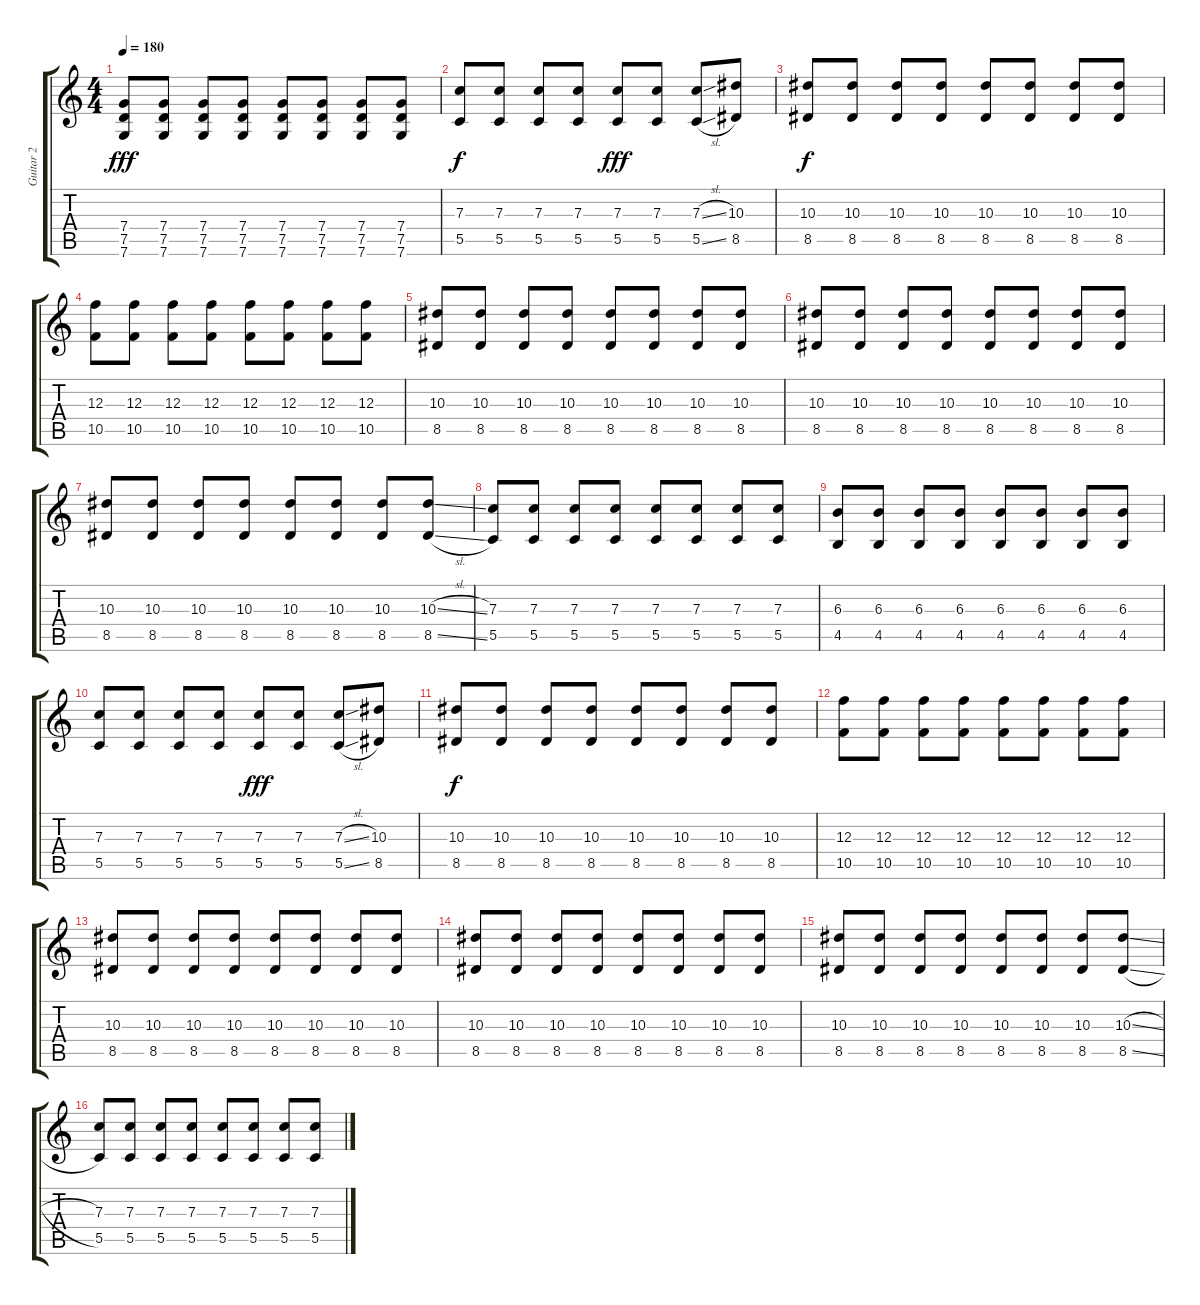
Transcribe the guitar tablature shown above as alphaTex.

\track ("Guitar 2" "Guitar 2") {instrument overdrivenguitar}
\staff {score tabs}
\tuning (D4 A3 F3 C3 G2 C2) {hide}
\ts (4 4)
\tempo 180
\clef g2
\ks c
(7.4 7.5 7.6).8{dy fff} (7.4 7.5 7.6).8 (7.4 7.5 7.6).8 (7.4 7.5 7.6).8 (7.4 7.5 7.6).8 (7.4 7.5 7.6).8 (7.4 7.5 7.6).8 (7.4 7.5 7.6).8 |
(7.3 5.5).8{dy f} (7.3 5.5).8 (7.3 5.5).8 (7.3 5.5).8 (7.3 5.5).8{dy fff} (7.3 5.5).8 (7.3{sl} 5.5{sl}).8 (10.3 8.5).8 |
(10.3 8.5).8{dy f} (10.3 8.5).8 (10.3 8.5).8 (10.3 8.5).8 (10.3 8.5).8 (10.3 8.5).8 (10.3 8.5).8 (10.3 8.5).8 |
(12.3 10.5).8 (12.3 10.5).8 (12.3 10.5).8 (12.3 10.5).8 (12.3 10.5).8 (12.3 10.5).8 (12.3 10.5).8 (12.3 10.5).8 |
(10.3 8.5).8 (10.3 8.5).8 (10.3 8.5).8 (10.3 8.5).8 (10.3 8.5).8 (10.3 8.5).8 (10.3 8.5).8 (10.3 8.5).8 |
(10.3 8.5).8 (10.3 8.5).8 (10.3 8.5).8 (10.3 8.5).8 (10.3 8.5).8 (10.3 8.5).8 (10.3 8.5).8 (10.3 8.5).8 |
(10.3 8.5).8 (10.3 8.5).8 (10.3 8.5).8 (10.3 8.5).8 (10.3 8.5).8 (10.3 8.5).8 (10.3 8.5).8 (10.3{sl} 8.5{sl}).8 |
(7.3 5.5).8 (7.3 5.5).8 (7.3 5.5).8 (7.3 5.5).8 (7.3 5.5).8 (7.3 5.5).8 (7.3 5.5).8 (7.3 5.5).8 |
(6.3 4.5).8 (6.3 4.5).8 (6.3 4.5).8 (6.3 4.5).8 (6.3 4.5).8 (6.3 4.5).8 (6.3 4.5).8 (6.3 4.5).8 |
(7.3 5.5).8 (7.3 5.5).8 (7.3 5.5).8 (7.3 5.5).8 (7.3 5.5).8{dy fff} (7.3 5.5).8 (7.3{sl} 5.5{sl}).8 (10.3 8.5).8 |
(10.3 8.5).8{dy f} (10.3 8.5).8 (10.3 8.5).8 (10.3 8.5).8 (10.3 8.5).8 (10.3 8.5).8 (10.3 8.5).8 (10.3 8.5).8 |
(12.3 10.5).8 (12.3 10.5).8 (12.3 10.5).8 (12.3 10.5).8 (12.3 10.5).8 (12.3 10.5).8 (12.3 10.5).8 (12.3 10.5).8 |
(10.3 8.5).8 (10.3 8.5).8 (10.3 8.5).8 (10.3 8.5).8 (10.3 8.5).8 (10.3 8.5).8 (10.3 8.5).8 (10.3 8.5).8 |
(10.3 8.5).8 (10.3 8.5).8 (10.3 8.5).8 (10.3 8.5).8 (10.3 8.5).8 (10.3 8.5).8 (10.3 8.5).8 (10.3 8.5).8 |
(10.3 8.5).8 (10.3 8.5).8 (10.3 8.5).8 (10.3 8.5).8 (10.3 8.5).8 (10.3 8.5).8 (10.3 8.5).8 (10.3{sl} 8.5{sl}).8 |
(7.3 5.5).8 (7.3 5.5).8 (7.3 5.5).8 (7.3 5.5).8 (7.3 5.5).8 (7.3 5.5).8 (7.3 5.5).8 (7.3 5.5).8
